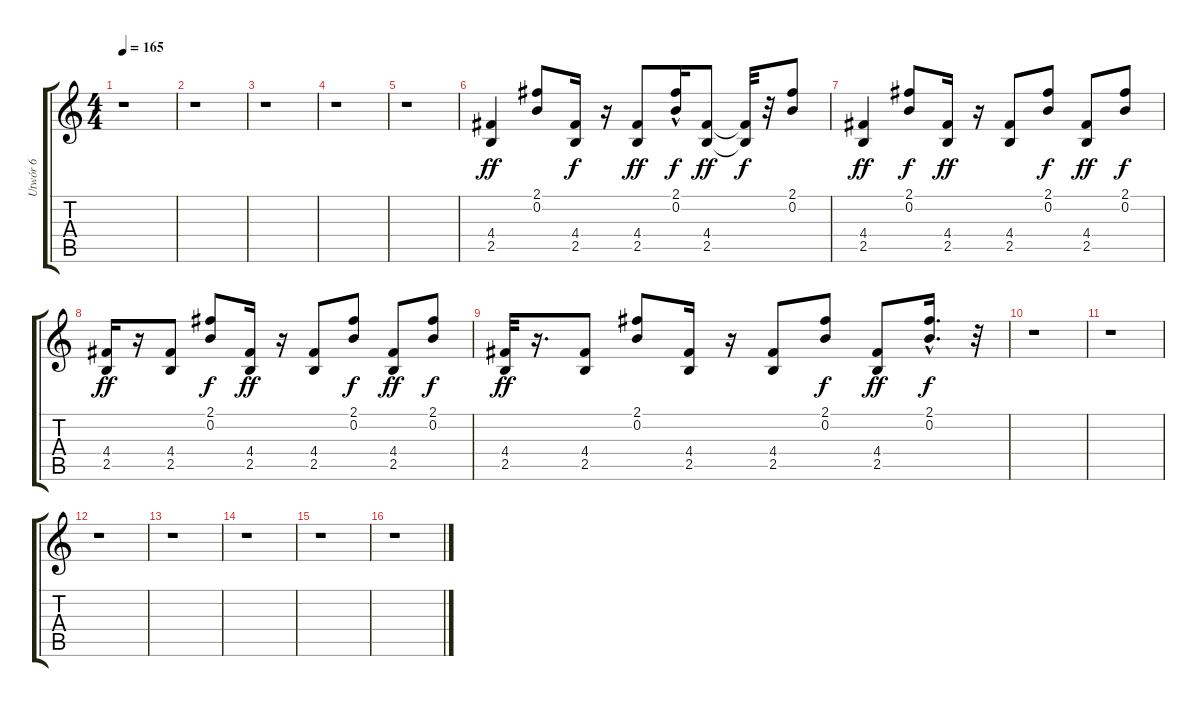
\track ("Utwór 6" "Utwór 6") {instrument distortionguitar}
\staff {score tabs}
\tuning (E4 B3 G3 D3 A2 E2) {hide}
\ts (4 4)
\tempo 165
\clef g2
\ks c
r.1{dy ff instrument distortionguitar} |
r.1 |
r.1 |
r.1 |
r.1 |
(4.4 2.5).4{volume 14 balance 12 instrument electricguitarclean} (2.1 0.2).8 (4.4 2.5).16{dy f} r.16 (4.4 2.5).8{dy ff} (2.1 0.2{hac}).16{dy f} (4.4 2.5).8{dy ff} (4.4{t} 2.5{t}).32{dy f} r.32 (2.1 0.2).8 |
(4.4 2.5).4{dy ff} (2.1 0.2).8{dy f} (4.4 2.5).16{dy ff} r.16 (4.4 2.5).8 (2.1 0.2).8{dy f} (4.4 2.5).8{dy ff} (2.1 0.2).8{dy f} |
(4.4 2.5).16{dy ff} r.16 (4.4 2.5).8 (2.1 0.2).8{dy f} (4.4 2.5).16{dy ff} r.16 (4.4 2.5).8 (2.1 0.2).8{dy f} (4.4 2.5).8{dy ff} (2.1 0.2).8{dy f} |
(4.4 2.5).32{dy ff} r.16{d} (4.4 2.5).8 (2.1 0.2).8 (4.4 2.5).16 r.16 (4.4 2.5).8 (2.1 0.2).8{dy f} (4.4 2.5).8{dy ff} (2.1{hac} 0.2{hac}).16{d dy f} r.32 |
r.1 |
r.1 |
r.1 |
r.1 |
r.1 |
r.1 |
r.1
